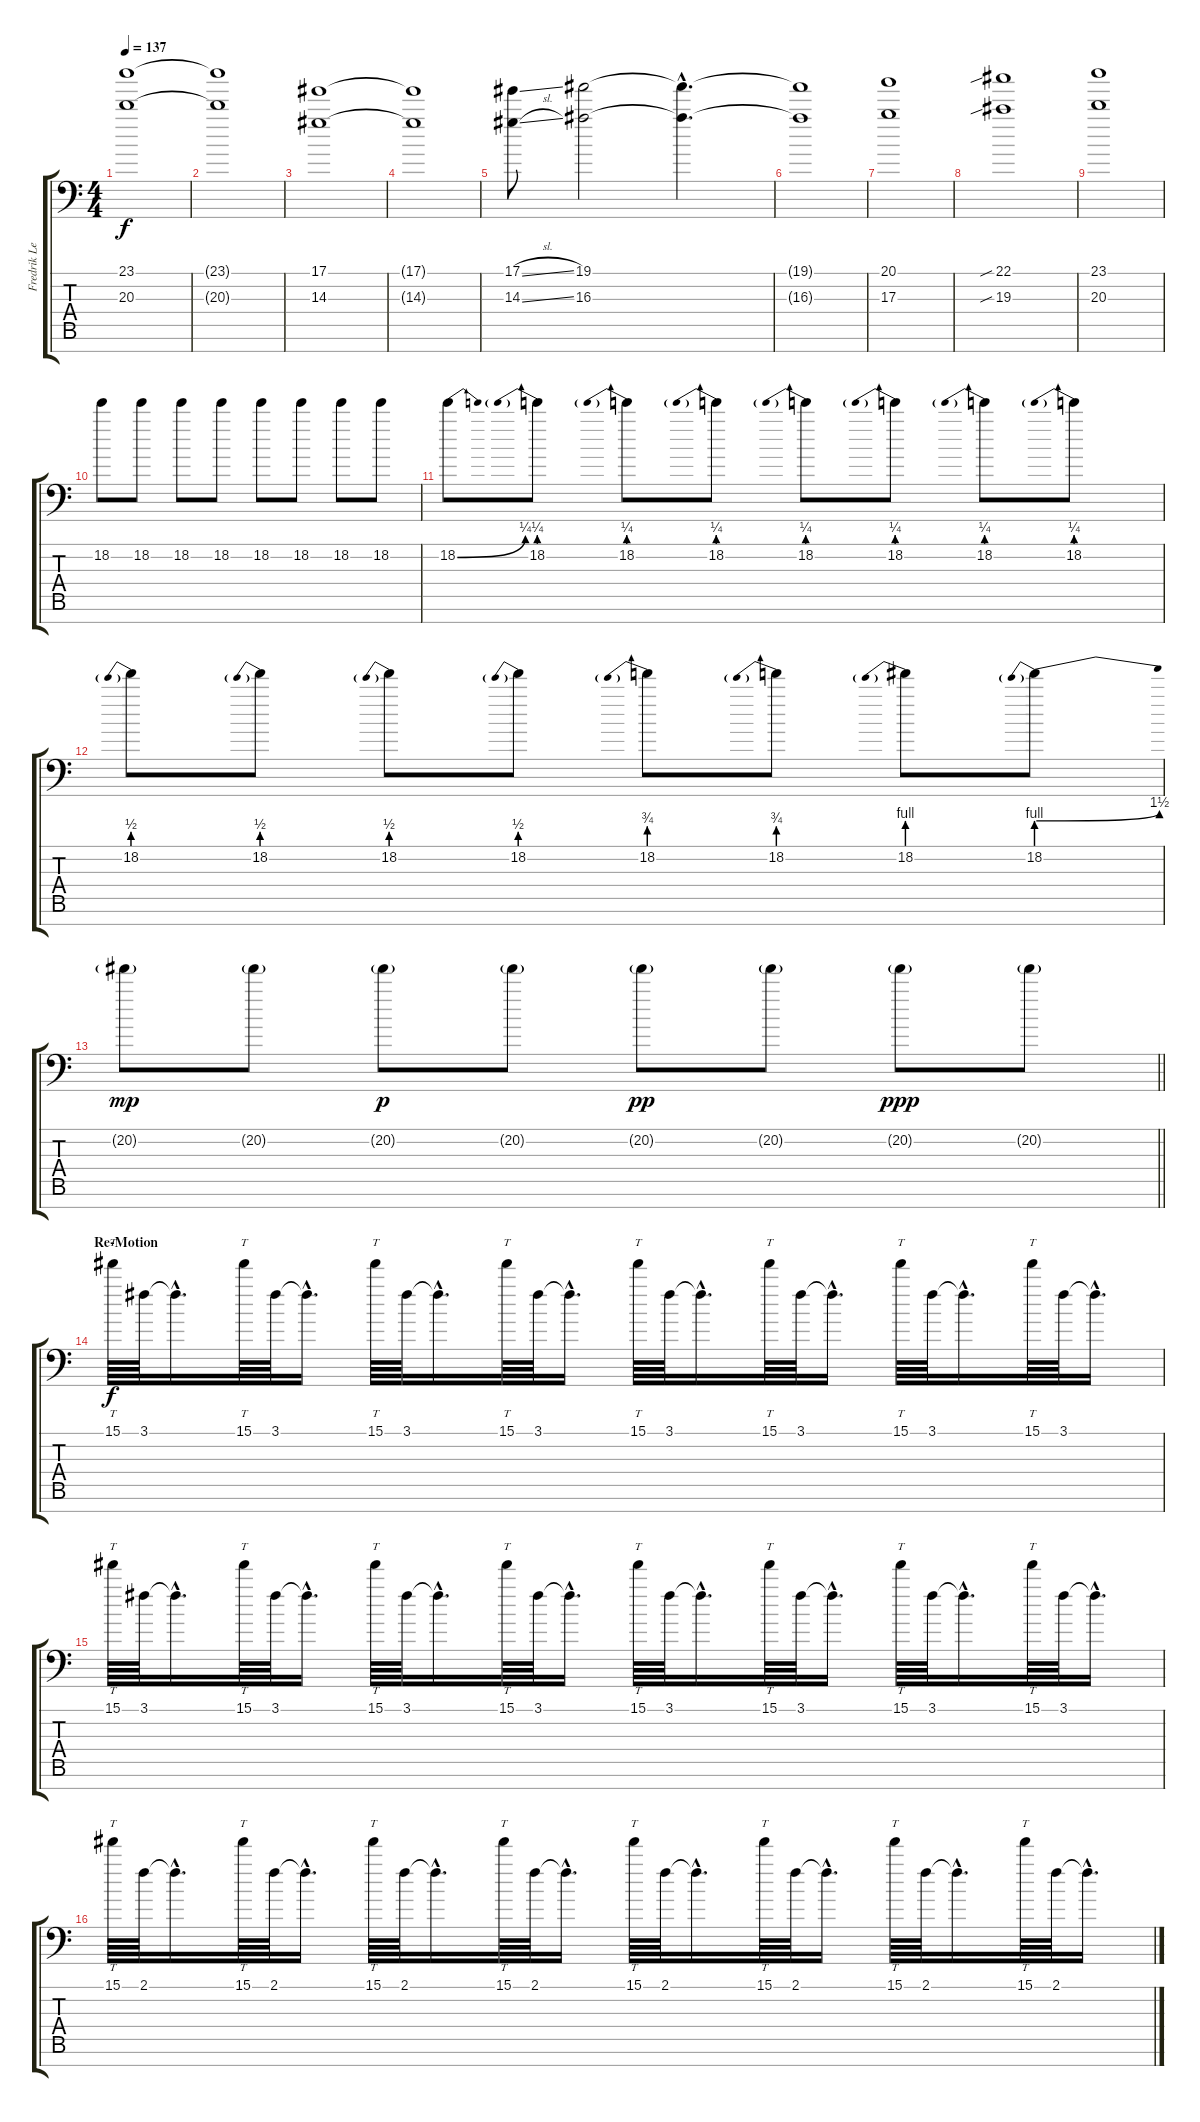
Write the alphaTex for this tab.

\track ("Fredrik Lead" "Fredrik Le") {instrument overdrivenguitar}
\staff {score tabs}
\tuning (Eb4 Bb3 Gb3 Db3 Ab2 Eb2 Bb1) {hide}
\ts (4 4)
\tempo 137
\clef f4
\ks c
(23.1 20.3).1{dy f} |
(23.1{t} 20.3{t}).1 |
(17.1 14.3).1{volume 12} |
(17.1{t} 14.3{t}).1 |
(17.1{sl} 14.3{sl}).8 (19.1 16.3).2 (19.1{hac t} 16.3{hac t}).4{d} |
(19.1{t} 16.3{t}).1 |
(20.1 17.3).1 |
(22.1{sib} 19.3{sib}).1 |
(23.1 20.3).1 |
18.2.8 18.2.8 18.2.8 18.2.8 18.2.8 18.2.8 18.2.8 18.2.8 |
18.2{be (bend 0 0 60 1)}.8 18.2{be (prebend 0 1 60 1)}.8 18.2{be (prebend 0 1 60 1)}.8 18.2{be (prebend 0 1 60 1)}.8 18.2{be (prebend 0 1 60 1)}.8 18.2{be (prebend 0 1 60 1)}.8 18.2{be (prebend 0 1 60 1)}.8 18.2{be (prebend 0 1 60 1)}.8 |
18.2{be (prebend 0 2 60 2)}.8 18.2{be (prebend 0 2 60 2)}.8 18.2{be (prebend 0 2 60 2)}.8 18.2{be (prebend 0 2 60 2)}.8 18.2{be (prebend 0 3 60 3)}.8 18.2{be (prebend 0 3 60 3)}.8 18.2{be (prebend 0 4 60 4)}.8 18.2{be (prebendbend 0 4 60 6)}.8 |
\barLineRight lightlight
20.2{g}.8{dy mp} 20.2{g}.8 20.2{g}.8{dy p} 20.2{g}.8 20.2{g}.8{dy pp} 20.2{g}.8 20.2{g}.8{dy ppp} 20.2{g}.8 |
\section ("" "Re-Motion")
15.1.64{tt dy f volume 4} 3.1.64 3.1{hac t}.16{d} 15.1.64{tt} 3.1.64 3.1{hac t}.16{d} 15.1.64{tt} 3.1.64 3.1{hac t}.16{d} 15.1.64{tt} 3.1.64 3.1{hac t}.16{d} 15.1.64{tt} 3.1.64 3.1{hac t}.16{d} 15.1.64{tt} 3.1.64 3.1{hac t}.16{d} 15.1.64{tt} 3.1.64 3.1{hac t}.16{d} 15.1.64{tt} 3.1.64 3.1{hac t}.16{d} |
15.1.64{tt} 3.1.64 3.1{hac t}.16{d} 15.1.64{tt} 3.1.64 3.1{hac t}.16{d} 15.1.64{tt} 3.1.64 3.1{hac t}.16{d} 15.1.64{tt} 3.1.64 3.1{hac t}.16{d} 15.1.64{tt} 3.1.64 3.1{hac t}.16{d} 15.1.64{tt} 3.1.64 3.1{hac t}.16{d} 15.1.64{tt} 3.1.64 3.1{hac t}.16{d} 15.1.64{tt} 3.1.64 3.1{hac t}.16{d} |
15.1.64{tt} 2.1.64 2.1{hac t}.16{d} 15.1.64{tt} 2.1.64 2.1{hac t}.16{d} 15.1.64{tt} 2.1.64 2.1{hac t}.16{d} 15.1.64{tt} 2.1.64 2.1{hac t}.16{d} 15.1.64{tt} 2.1.64 2.1{hac t}.16{d} 15.1.64{tt} 2.1.64 2.1{hac t}.16{d} 15.1.64{tt} 2.1.64 2.1{hac t}.16{d} 15.1.64{tt} 2.1.64 2.1{hac t}.16{d}
